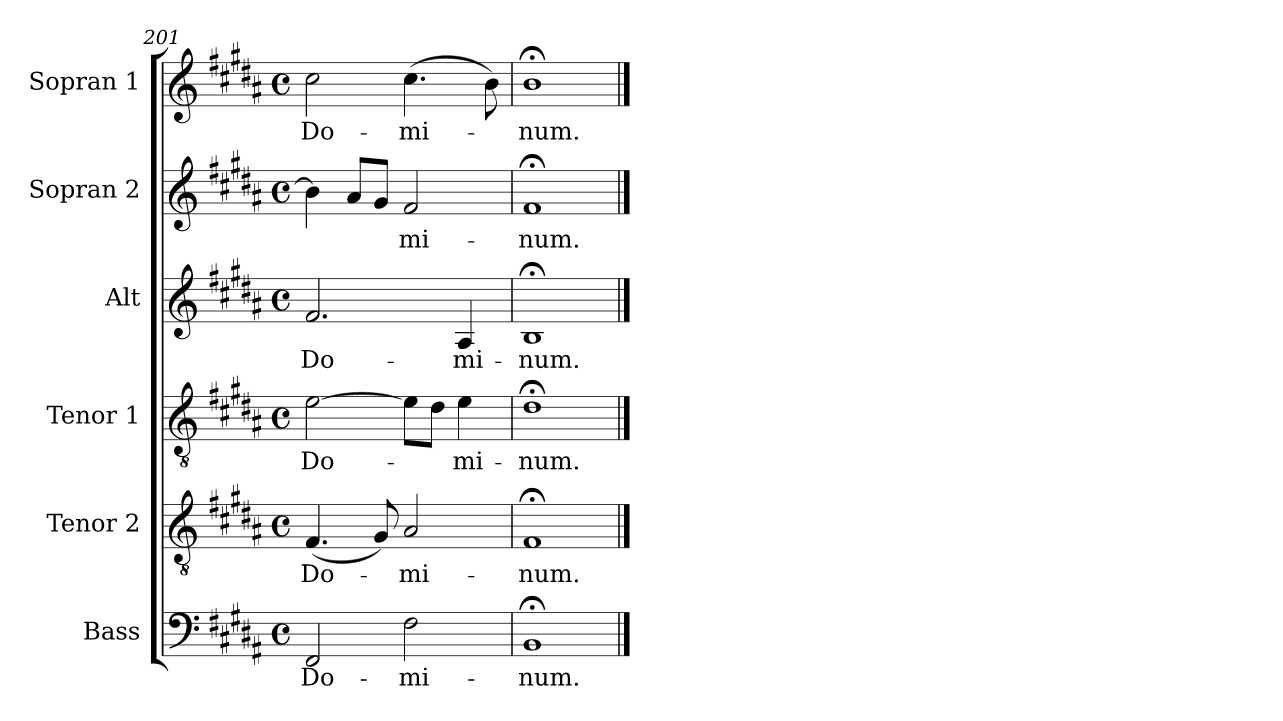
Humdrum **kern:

**kern	**text	**kern	**text	**kern	**text	**kern	**text	**kern	**text	**kern	**text
*part6	*part6	*part5	*part5	*part4	*part4	*part3	*part3	*part2	*part2	*part1	*part1
*staff6	*staff6	*staff5	*staff5	*staff4	*staff4	*staff3	*staff3	*staff2	*staff2	*staff1	*staff1
*I"Bass	*	*I"Tenor 2	*	*I"Tenor 1	*	*I"Alt	*	*I"Sopran 2	*	*I"Sopran 1	*
*I'B.	*	*I'T. 2	*	*I'T. 1	*	*I'A.	*	*I'S. 2	*	*I'S. 1	*
*clefF4	*	*clefGv2	*	*clefGv2	*	*clefG2	*	*clefG2	*	*clefG2	*
*k[f#c#g#d#a#]	*	*k[f#c#g#d#a#]	*	*k[f#c#g#d#a#]	*	*k[f#c#g#d#a#]	*	*k[f#c#g#d#a#]	*	*k[f#c#g#d#a#]	*
*B:	*	*B:	*	*B:	*	*B:	*	*B:	*	*B:	*
*M4/4	*	*M4/4	*	*M4/4	*	*M4/4	*	*M4/4	*	*M4/4	*
*met(c)	*	*met(c)	*	*met(c)	*	*met(c)	*	*met(c)	*	*met(c)	*
=201	=201	=201	=201	=201	=201	=201	=201	=201	=201	=201	=201
!	!LO:LY:b	!	!LO:LY:b	!	!LO:LY:b	!	!LO:LY:b	!	!	!	!LO:LY:b
2FF#/	Do-	(<4.F#/	Do-	[2e\	Do-	2.f#/	Do-	4b\]	.	2cc#\	Do-
.	.	.	.	.	.	.	.	8a#/L	.	.	.
.	.	8G#/)	.	.	.	.	.	8g#/J	.	.	.
!	!LO:LY:b	!	!LO:LY:b	!	!	!	!	!	!LO:LY:b	!	!LO:LY:b
2F#\	-mi-	2A#/	-mi-	8e\L]	.	.	.	2f#/	-mi-	(>4.cc#\	-mi-
.	.	.	.	8d#\J	.	.	.	.	.	.	.
!	!	!	!	!	!LO:LY:b	!	!LO:LY:b	!	!	!	!
.	.	.	.	4e\	-mi-	4A#/	-mi-	.	.	.	.
.	.	.	.	.	.	.	.	.	.	8b\)	.
=202	=202	=202	=202	=202	=202	=202	=202	=202	=202	=202	=202
!	!LO:LY:b	!	!LO:LY:b	!	!LO:LY:b	!	!LO:LY:b	!	!LO:LY:b	!	!LO:LY:b
1BB;<	-num.	1F#;<	-num.	1d#;<	-num.	1B;<	-num.	1f#;<	-num.	1b;<	-num.
==	==	==	==	==	==	==	==	==	==	==	==
*-	*-	*-	*-	*-	*-	*-	*-	*-	*-	*-	*-
